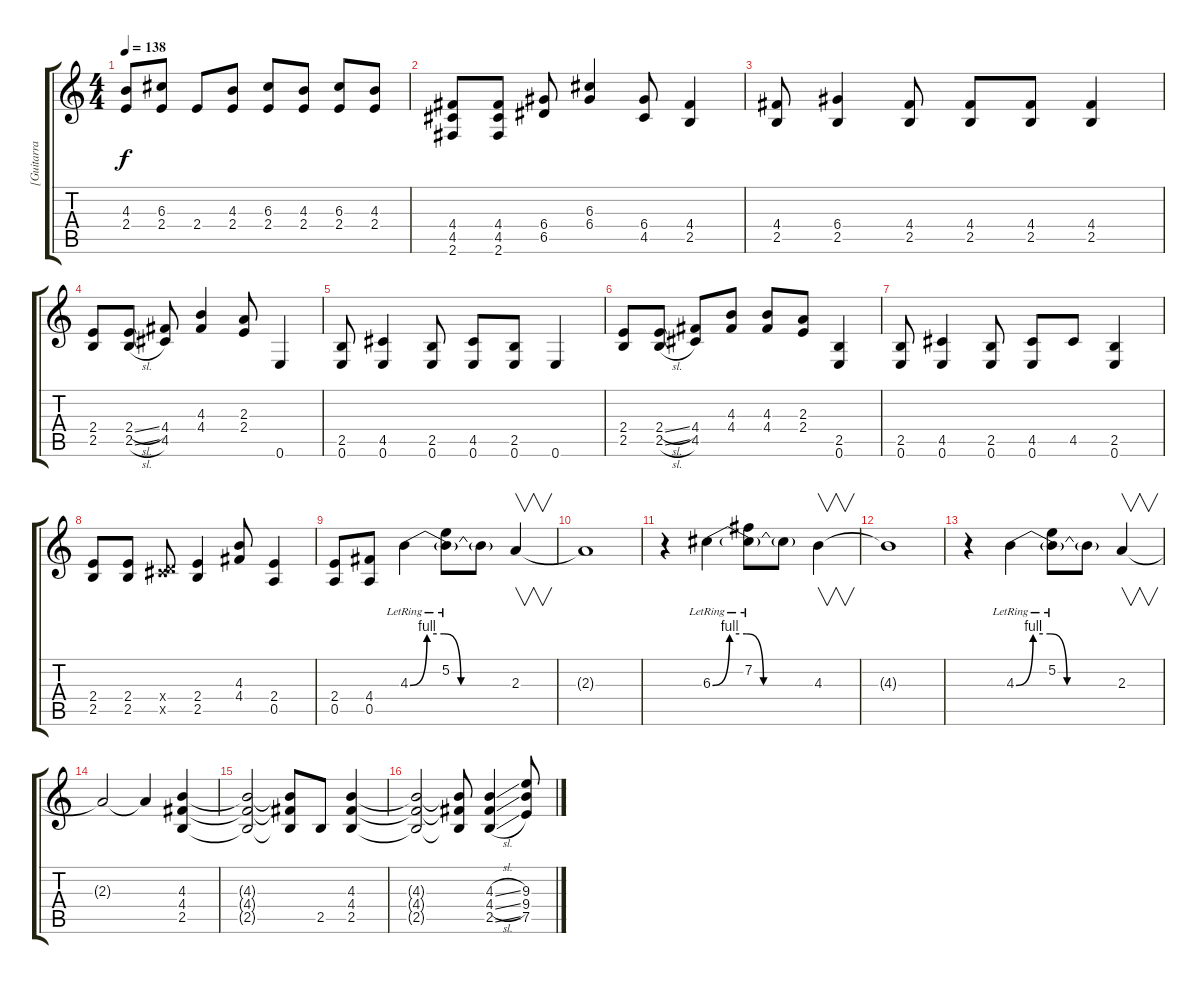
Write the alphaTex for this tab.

\track ("[Guitarra 1] Joe Perry" "[Guitarra ") {instrument overdrivenguitar}
\staff {score tabs}
\tuning (E4 B3 G3 D3 A2 E2) {hide}
\ts (4 4)
\tempo 138
\clef g2
\ks c
(4.3 2.4).8{dy f} (6.3 2.4).8 2.4.8 (4.3 2.4).8 (6.3 2.4).8 (4.3 2.4).8 (6.3 2.4).8 (4.3 2.4).8 |
(4.4 4.5 2.6).8 (4.4 4.5 2.6).8 (6.4 6.5).8 (6.3 6.4).4 (6.4 4.5).8 (4.4 2.5).4 |
(4.4 2.5).8 (6.4 2.5).4 (4.4 2.5).8 (4.4 2.5).8 (4.4 2.5).8 (4.4 2.5).4 |
(2.4 2.5).8 (2.4{sl} 2.5{sl}).8 (4.4 4.5).8 (4.3 4.4).4 (2.3 2.4).8 0.6.4 |
(2.5 0.6).8 (4.5 0.6).4 (2.5 0.6).8 (4.5 0.6).8 (2.5 0.6).8 0.6.4 |
(2.4 2.5).8 (2.4{sl} 2.5{sl}).8 (4.4 4.5).8 (4.3 4.4).8 (4.3 4.4).8 (2.3 2.4).8 (2.5 0.6).4 |
(2.5 0.6).8 (4.5 0.6).4 (2.5 0.6).8 (4.5 0.6).8 4.5.8 (2.5 0.6).4 |
(2.4 2.5).8 (2.4 2.5).8 (0.4{x} 4.5{x}).8 (2.4 2.5).4 (4.3 4.4).8 (2.4 0.5).4 |
(2.4 0.5).8 (4.4 0.5).8 4.3{be (custom 0 0 10 4 20 4 30 0 60 0) lr}.4 (5.2{lr} 4.3{t}).8 4.3{t}.8 2.3.4{v} |
2.3{t}.1 |
r.4 6.3{be (custom 0 0 10 4 20 4 30 0 60 0) lr}.4 (7.2{lr} 6.3{t}).8 6.3{t}.8 4.3.4{v} |
4.3{t}.1 |
r.4 4.3{be (custom 0 0 10 4 20 4 30 0 60 0) lr}.4 (5.2{lr} 4.3{t}).8 4.3{t}.8 2.3.4{v} |
2.3{t}.2 2.3{t}.4 (4.3 4.4 2.5).4 |
(4.3{t} 4.4{t} 2.5{t}).2 (4.3{t} 4.4{t} 2.5{t}).8 2.5.8 (4.3 4.4 2.5).4 |
(4.3{t} 4.4{t} 2.5{t}).2 (4.3{t} 4.4{t} 2.5{t}).8 (4.3{sl} 4.4{sl} 2.5{sl}).4 (9.3 9.4 7.5).8
